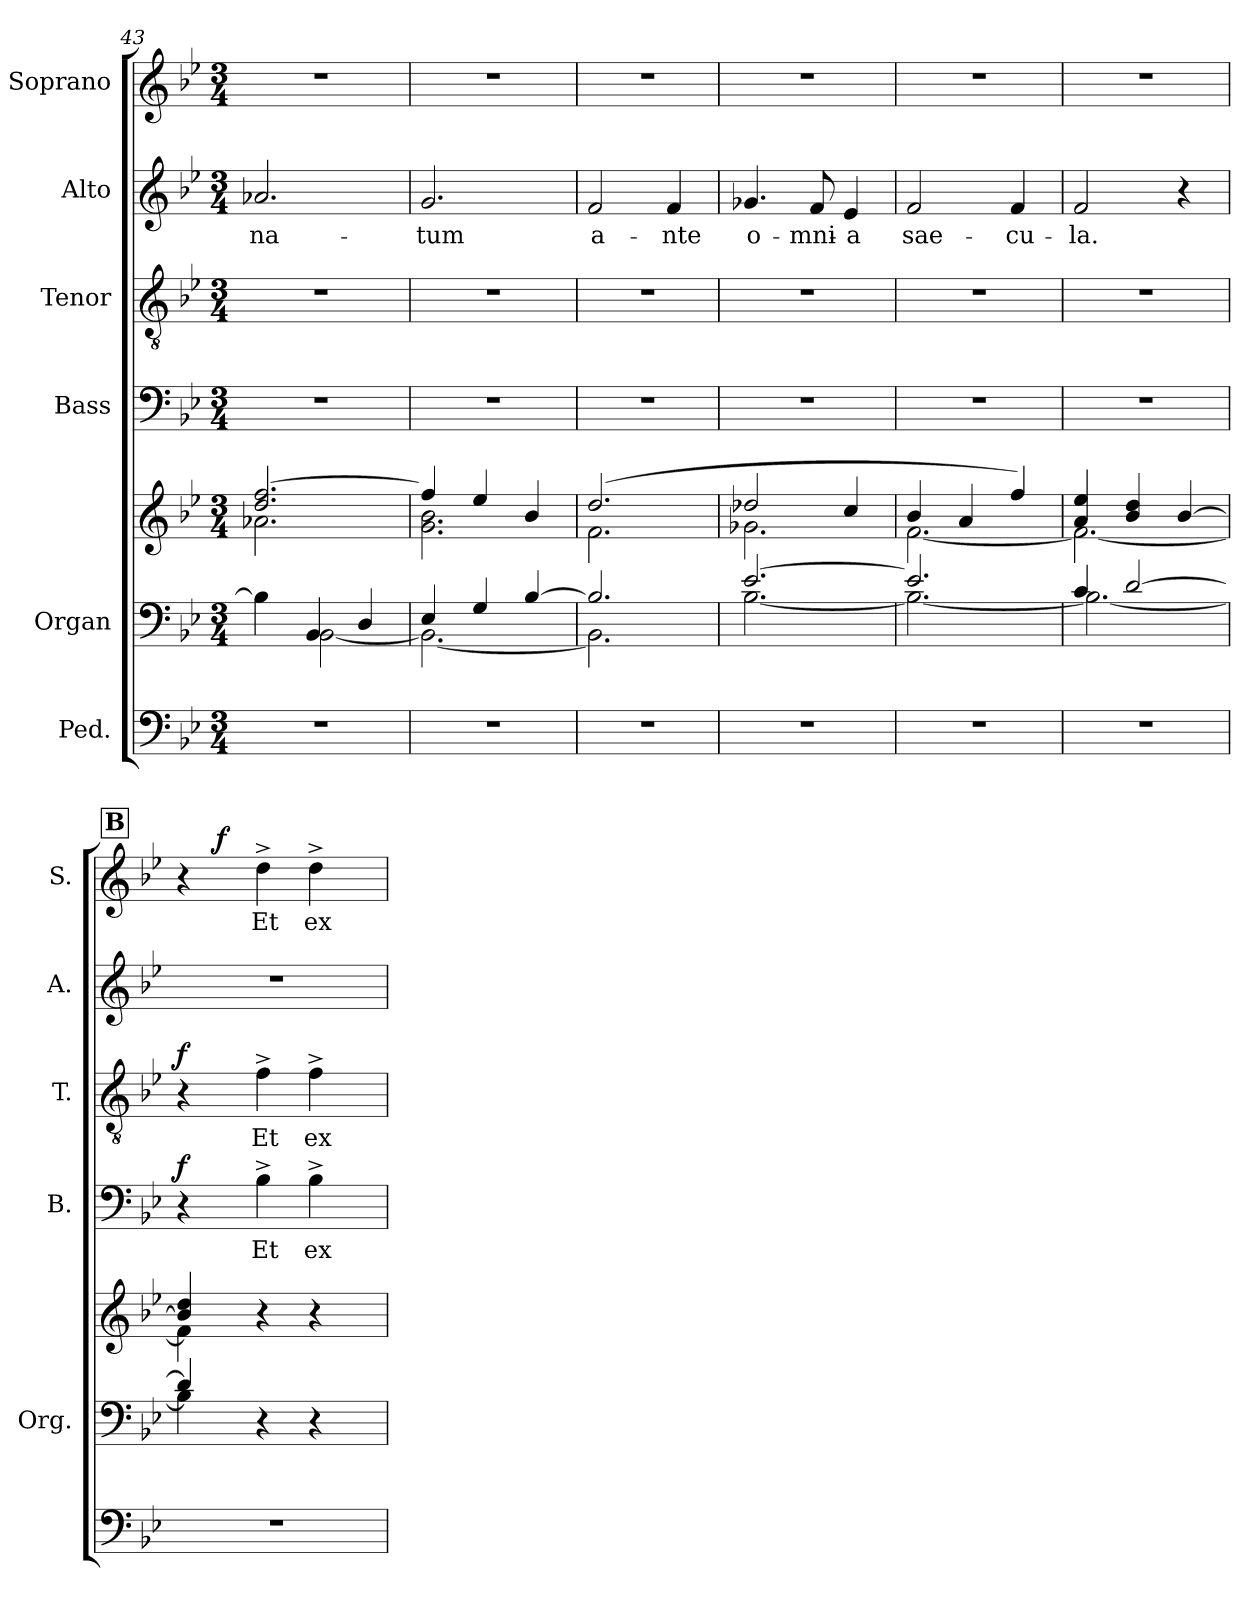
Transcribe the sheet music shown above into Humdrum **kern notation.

**kern	**kern	**kern	**kern	**text	**dynam	**kern	**text	**dynam	**kern	**text	**kern	**text	**dynam
*part6	*part5	*part5	*part4	*part4	*part4	*part3	*part3	*part3	*part2	*part2	*part1	*part1	*part1
*staff7	*staff6	*staff5	*staff4	*staff4	*staff4	*staff3	*staff3	*staff3	*staff2	*staff2	*staff1	*staff1	*staff1
*I"Ped.	*I"Organ	*	*I"Bass	*	*	*I"Tenor	*	*	*I"Alto	*	*I"Soprano	*	*
*	*I'Org.	*	*I'B.	*	*	*I'T.	*	*	*I'A.	*	*I'S.	*	*
!!LO:LB:g=z
*clefF4	*clefF4	*clefG2	*clefF4	*	*	*clefGv2	*	*	*clefG2	*	*clefG2	*	*
*	*	*	*	*	*	*ITrd7c12	*	*	*	*	*	*	*
*k[b-e-]	*k[b-e-]	*k[b-e-]	*k[b-e-]	*	*	*k[b-e-]	*	*	*k[b-e-]	*	*k[b-e-]	*	*
*B-:	*B-:	*B-:	*B-:	*	*	*B-:	*	*	*B-:	*	*B-:	*	*
*M3/4	*M3/4	*M3/4	*M3/4	*	*	*M3/4	*	*	*M3/4	*	*M3/4	*	*
=43	=43	=43	=43	=43	=43	=43	=43	=43	=43	=43	=43	=43	=43
!LO:N:vis=1	!	!	!LO:N:vis=1	!	!	!LO:N:vis=1	!	!	!	!	!	!	!
*	*^	*^	*	*	*	*	*	*	*	*	*	*	*
!	!	!	!	!	!	!	!	!	!	!	!	!LO:LY:b:color=#000000	!LO:N:vis=1	!	!
2.r	4B-i\]	4ryy	2.ddi/ [2.ffi	2.a-Xi\	2.r	.	.	2.r	.	.	2.a-Xi/	na-	2.r	.	.
.	4BB-i/	[2BB-i\	.	.	.	.	.	.	.	.	.	.	.	.	.
.	4Di/	.	.	.	.	.	.	.	.	.	.	.	.	.	.
=44	=44	=44	=44	=44	=44	=44	=44	=44	=44	=44	=44	=44	=44	=44	=44
!LO:N:vis=1	!	!	!	!	!LO:N:vis=1	!	!	!LO:N:vis=1	!	!	!	!	!	!	!
!	!	!	!	!	!	!	!	!	!	!	!	!LO:LY:b:color=#000000	!LO:N:vis=1	!	!
2.r	4E-i/	2.BB-i\_	4ffi/]	2.gi\ 2.b-i	2.r	.	.	2.r	.	.	2.gi/	-tum	2.r	.	.
.	4Gi/	.	4ee-i/	.	.	.	.	.	.	.	.	.	.	.	.
.	[4B-i/	.	4b-i/	.	.	.	.	.	.	.	.	.	.	.	.
=45	=45	=45	=45	=45	=45	=45	=45	=45	=45	=45	=45	=45	=45	=45	=45
!LO:N:vis=1	!	!	!	!	!LO:N:vis=1	!	!	!LO:N:vis=1	!	!	!	!	!	!	!
!	!	!	!	!	!	!	!	!	!	!	!	!LO:LY:b:color=#000000	!LO:N:vis=1	!	!
2.r	2.B-i/]	2.BB-i\]	(2.ddi/	2.fi\	2.r	.	.	2.r	.	.	2fi/	a-	2.r	.	.
!	!	!	!	!	!	!	!	!	!	!	!	!LO:LY:b:color=#000000	!	!	!
.	.	.	.	.	.	.	.	.	.	.	4fi/	-nte	.	.	.
=46	=46	=46	=46	=46	=46	=46	=46	=46	=46	=46	=46	=46	=46	=46	=46
!LO:N:vis=1	!	!	!	!	!LO:N:vis=1	!	!	!LO:N:vis=1	!	!	!	!	!	!	!
!	!	!	!	!	!	!	!	!	!	!	!	!LO:LY:b:color=#000000	!LO:N:vis=1	!	!
2.r	[2.e-i/	[2.B-i\	2dd-Xi/	2.g-Xi\	2.r	.	.	2.r	.	.	4.g-Xi/	o-	2.r	.	.
!	!	!	!	!	!	!	!	!	!	!	!	!LO:LY:b:color=#000000	!	!	!
.	.	.	.	.	.	.	.	.	.	.	8fi/	-mni-	.	.	.
!	!	!	!	!	!	!	!	!	!	!	!	!LO:LY:b:color=#000000	!	!	!
.	.	.	4cci/	.	.	.	.	.	.	.	4e-i/	-a	.	.	.
=47	=47	=47	=47	=47	=47	=47	=47	=47	=47	=47	=47	=47	=47	=47	=47
!LO:N:vis=1	!	!	!	!	!LO:N:vis=1	!	!	!LO:N:vis=1	!	!	!	!	!	!	!
!	!	!	!	!	!	!	!	!	!	!	!	!LO:LY:b:color=#000000	!LO:N:vis=1	!	!
2.r	2.e-i/]	2.B-i\_	4b-i/	[2.fi\	2.r	.	.	2.r	.	.	2fi/	sae-	2.r	.	.
.	.	.	4ai/	.	.	.	.	.	.	.	.	.	.	.	.
!	!	!	!	!	!	!	!	!	!	!	!	!LO:LY:b:color=#000000	!	!	!
.	.	.	4ffi/)	.	.	.	.	.	.	.	4fi/	-cu-	.	.	.
=48	=48	=48	=48	=48	=48	=48	=48	=48	=48	=48	=48	=48	=48	=48	=48
!LO:N:vis=1	!	!	!	!	!LO:N:vis=1	!	!	!LO:N:vis=1	!	!	!	!	!	!	!
!	!	!	!	!	!	!	!	!	!	!	!	!LO:LY:b:color=#000000	!LO:N:vis=1	!	!
2.r	4ci/	2.B-i\_	4ai/ 4ee-i	2.fi\_	2.r	.	.	2.r	.	.	2fi/	-la.	2.r	.	.
.	[2di/	.	4b-i/ 4ddi	.	.	.	.	.	.	.	.	.	.	.	.
.	.	.	[4b-i/	.	.	.	.	.	.	.	4r	.	.	.	.
!!LO:REH:place=s1:B:color=#000000:enc=box:fs=17.1408:t=B
=49	=49	=49	=49	=49	=49	=49	=49	=49	=49	=49	=49	=49	=49	=49	=49
!LO:N:vis=1	!	!	!	!	!	!	!	!	!	!	!LO:N:vis=1	!	!	!	!
*	*	*	*	*	*	*	*	*	*	*	*	*	*^	*	*
2.r	4di/]	4B-i\]	4b-i/] 4ddi	4fi\]	4r	.	f	4r	.	f	2.r	.	4r	16ryy	.	.
.	.	.	.	.	.	.	.	.	.	.	.	.	.	32ryy	.	.
.	.	.	.	.	.	.	.	.	.	.	.	.	.	512ryy	.	.
.	.	.	.	.	.	.	.	.	.	.	.	.	.	2ryy	.	f
!	!	!	!	!	!	!LO:LY:b:color=#000000	!	!	!	!	!	!	!	!	!	!
!	!	!	!	!	!	!	!	!	!LO:LY:b:color=#000000	!	!	!	!	!	!	!
!	!	!	!	!	!	!	!	!	!	!	!	!	!	!	!LO:LY:b:color=#000000	!
.	4r	2ryy	4r	2ryy	4B-^i\	Et	.	4F^i\	Et	.	.	.	4dd^i\	.	Et	.
!	!	!	!	!	!	!LO:LY:b:color=#000000	!	!	!	!	!	!	!	!	!	!
!	!	!	!	!	!	!	!	!	!LO:LY:b:color=#000000	!	!	!	!	!	!	!
!	!	!	!	!	!	!	!	!	!	!	!	!	!	!	!LO:LY:b:color=#000000	!
.	4r	.	4r	.	4B-^i\	ex	.	4F^i\	ex	.	.	.	4dd^i\	.	ex	.
.	.	.	.	.	.	.	.	.	.	.	.	.	.	8ryy	.	.
.	.	.	.	.	.	.	.	.	.	.	.	.	.	64...ryy	.	.
*	*v	*v	*	*	*	*	*	*	*	*	*	*	*v	*v	*	*
*	*	*v	*v	*	*	*	*	*	*	*	*	*	*	*
=	=	=	=	=	=	=	=	=	=	=	=	=	=
*-	*-	*-	*-	*-	*-	*-	*-	*-	*-	*-	*-	*-	*-
